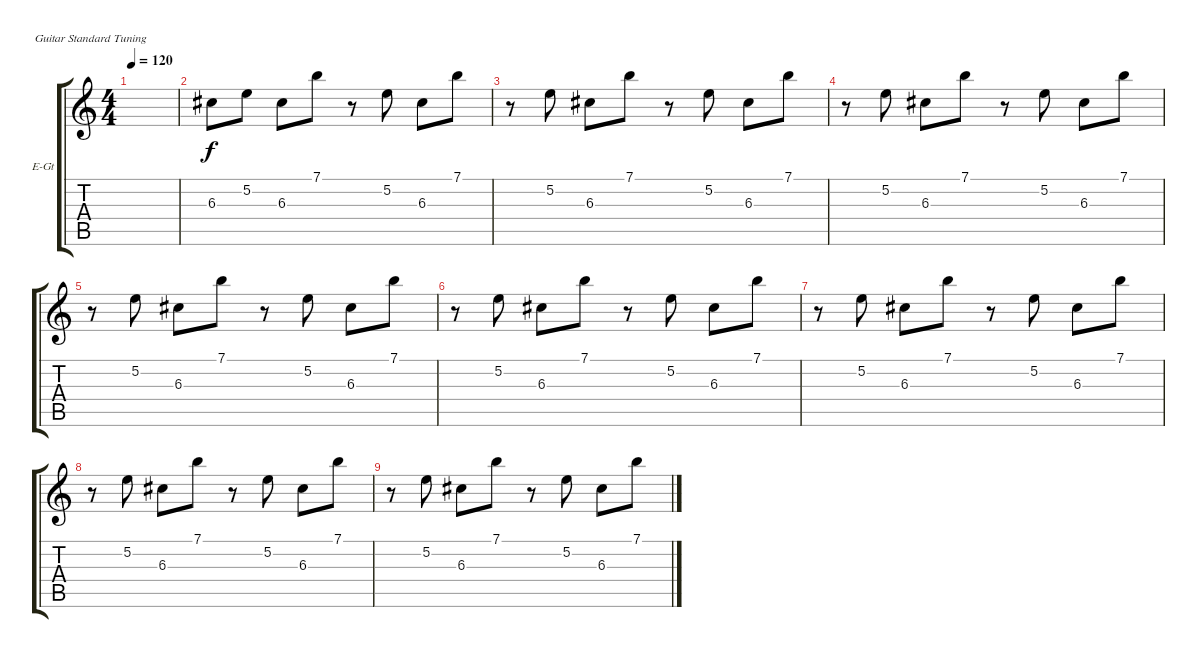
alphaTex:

\bracketExtendMode groupsimilarinstruments
\firstSystemTrackNameOrientation horizontal
\otherSystemsTrackNameOrientation horizontal
\track ("Electric Guitar" "E-Gt") {solo instrument electricguitarclean}
\staff {score tabs}
\tuning (E4 B3 G3 D3 A2 E2)
\ts (4 4)
\tempo 120
\clef g2
\ks c
|
6.3.8 5.2.8 6.3.8 7.1.8 r.8 5.2.8 6.3.8 7.1.8 |
r.8 5.2.8 6.3.8 7.1.8 r.8 5.2.8 6.3.8 7.1.8 |
r.8 5.2.8 6.3.8 7.1.8 r.8 5.2.8 6.3.8 7.1.8 |
r.8 5.2.8 6.3.8 7.1.8 r.8 5.2.8 6.3.8 7.1.8 |
r.8 5.2.8 6.3.8 7.1.8 r.8 5.2.8 6.3.8 7.1.8 |
r.8 5.2.8 6.3.8 7.1.8 r.8 5.2.8 6.3.8 7.1.8 |
r.8 5.2.8 6.3.8 7.1.8 r.8 5.2.8 6.3.8 7.1.8 |
r.8 5.2.8 6.3.8 7.1.8 r.8 5.2.8 6.3.8 7.1.8
